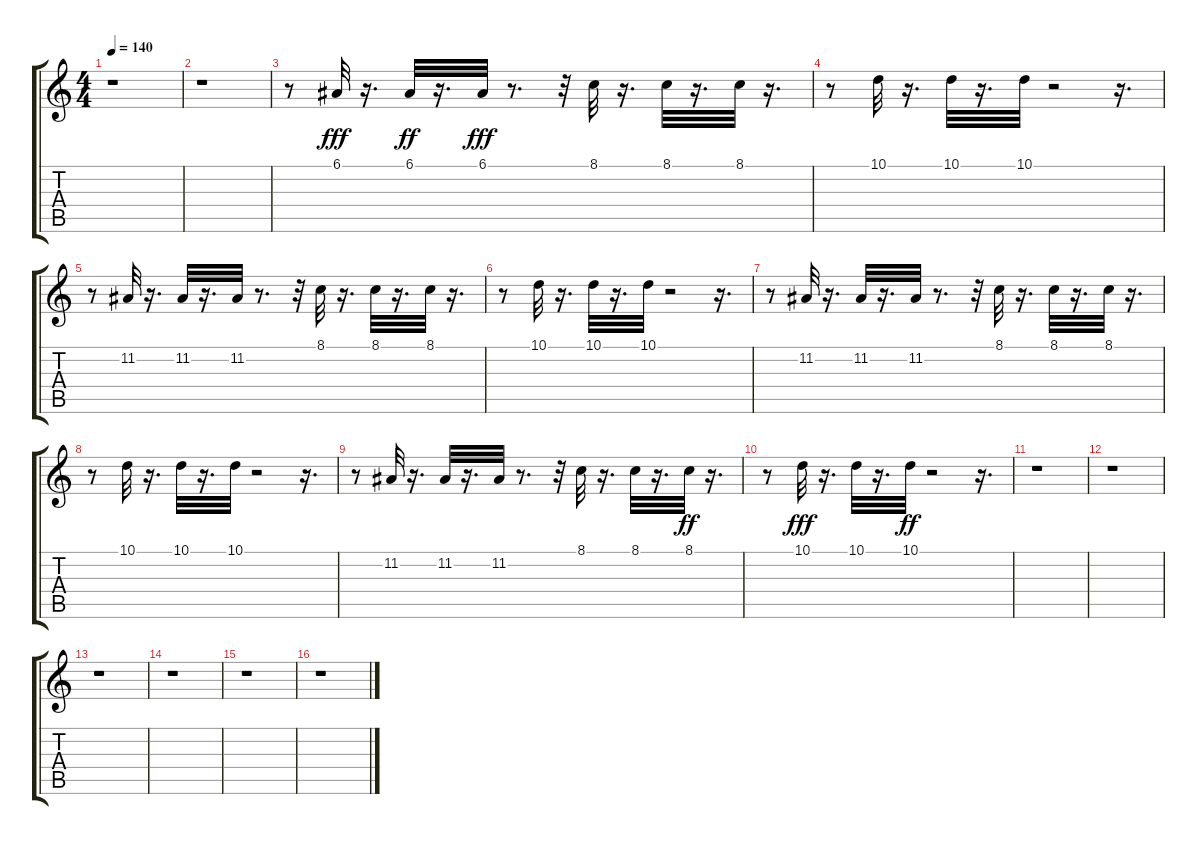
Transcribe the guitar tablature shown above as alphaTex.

\track "" {instrument trumpet}
\staff {score tabs}
\tuning (E4 B3 G3 D3 A2 E2) {hide}
\ts (4 4)
\tempo 140
\clef g2
\ks c
r.1{dy f} |
r.1 |
r.8 6.1.32{dy fff volume 16 balance 6 instrument pizzicatostrings} r.16{d} 6.1.32{dy ff} r.16{d} 6.1.32{dy fff} r.8{d} r.32 8.1.32 r.16{d} 8.1.32 r.16{d} 8.1.32 r.16{d} |
r.8 10.1.32 r.16{d} 10.1.32 r.16{d} 10.1.32 r.2 r.16{d} |
r.8 11.2.32 r.16{d} 11.2.32 r.16{d} 11.2.32 r.8{d} r.32 8.1.32 r.16{d} 8.1.32 r.16{d} 8.1.32 r.16{d} |
r.8 10.1.32 r.16{d} 10.1.32 r.16{d} 10.1.32 r.2 r.16{d} |
r.8 11.2.32 r.16{d} 11.2.32 r.16{d} 11.2.32 r.8{d} r.32 8.1.32 r.16{d} 8.1.32 r.16{d} 8.1.32 r.16{d} |
r.8 10.1.32 r.16{d} 10.1.32 r.16{d} 10.1.32 r.2 r.16{d} |
r.8 11.2.32 r.16{d} 11.2.32 r.16{d} 11.2.32 r.8{d} r.32 8.1.32 r.16{d} 8.1.32 r.16{d} 8.1.32{dy ff} r.16{d} |
r.8 10.1.32{dy fff} r.16{d} 10.1.32 r.16{d} 10.1.32{dy ff} r.2 r.16{d} |
r.1 |
r.1 |
r.1 |
r.1 |
r.1 |
r.1
